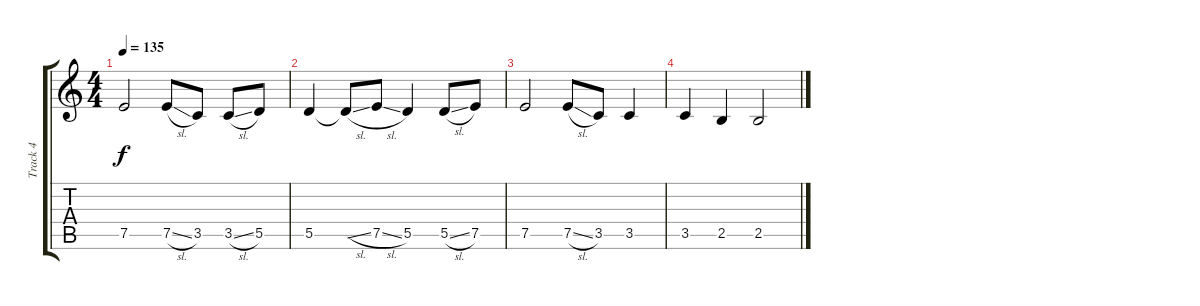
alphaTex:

\track ("Track 4" "Track 4") {instrument distortionguitar}
\staff {score tabs}
\tuning (E4 B3 G3 D3 A2 E2) {hide}
\ts (4 4)
\tempo 135
\clef g2
\ks c
7.5.2{dy f} 7.5{sl}.8 3.5.8 3.5{sl}.8 5.5.8 |
5.5.4 5.5{sl t}.8 7.5{sl}.8 5.5.4 5.5{sl}.8 7.5.8 |
7.5.2 7.5{sl}.8 3.5.8 3.5.4 |
3.5.4 2.5.4 2.5.2
